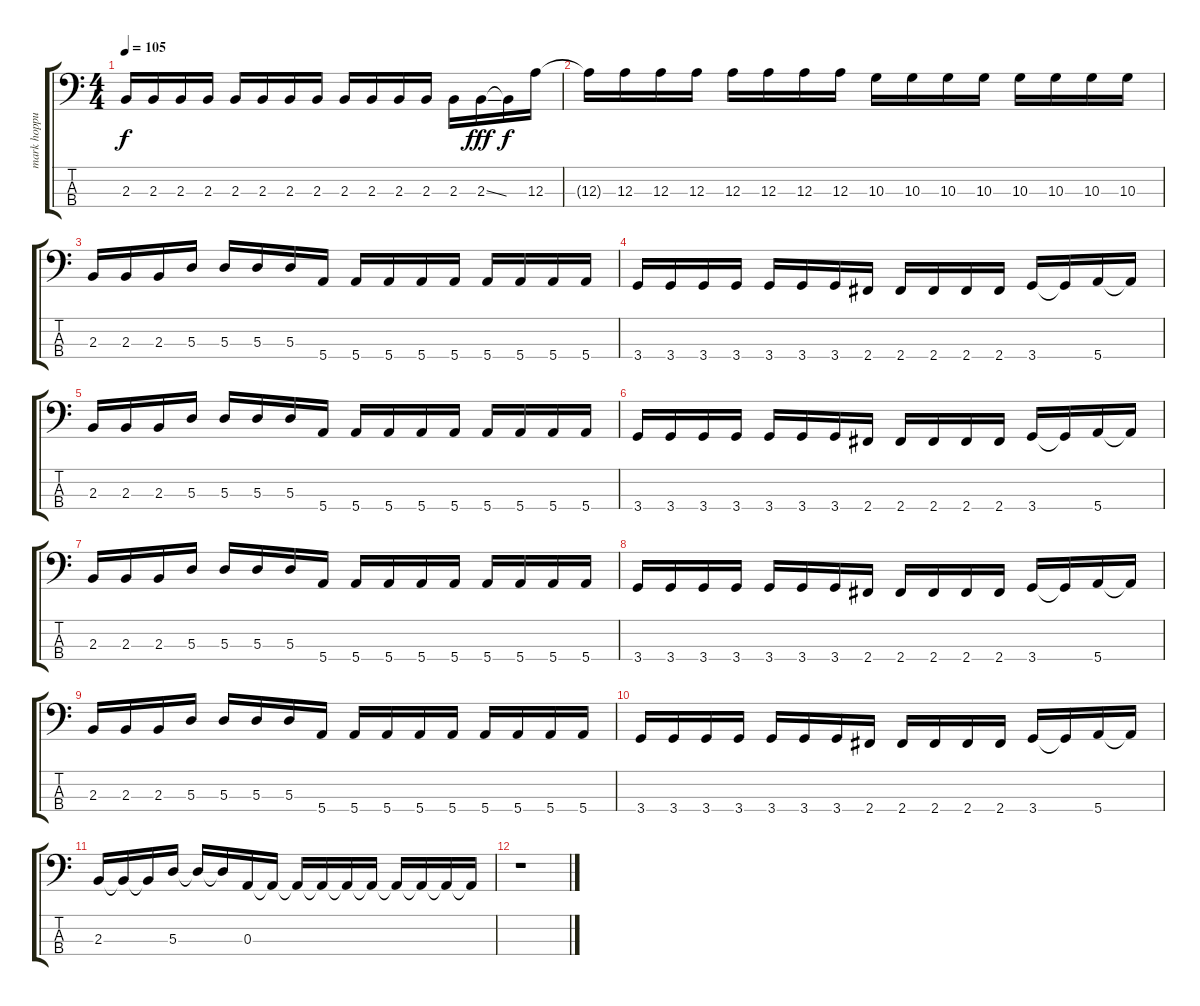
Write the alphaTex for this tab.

\track ("mark hoppus" "mark hoppu") {instrument electricbasspick}
\staff {score tabs}
\tuning (G2 D2 A1 E1) {hide}
\ts (4 4)
\tempo 105
\clef f4
\ks c
2.3{t}.16{dy f} 2.3.16 2.3.16 2.3.16 2.3.16 2.3.16 2.3.16 2.3.16 2.3.16 2.3.16 2.3.16 2.3.16 2.3.16 2.3{ss}.16{dy fff} 2.3{t}.16{dy f} 12.3.16 |
12.3{t}.16 12.3.16 12.3.16 12.3.16 12.3.16 12.3.16 12.3.16 12.3.16 10.3.16 10.3.16 10.3.16 10.3.16 10.3.16 10.3.16 10.3.16 10.3.16 |
2.3.16 2.3.16 2.3.16 5.3.16 5.3.16 5.3.16 5.3.16 5.4.16 5.4.16 5.4.16 5.4.16 5.4.16 5.4.16 5.4.16 5.4.16 5.4.16 |
3.4.16 3.4.16 3.4.16 3.4.16 3.4.16 3.4.16 3.4.16 2.4.16 2.4.16 2.4.16 2.4.16 2.4.16 3.4.16 3.4{t}.16 5.4.16 5.4{t}.16 |
2.3.16 2.3.16 2.3.16 5.3.16 5.3.16 5.3.16 5.3.16 5.4.16 5.4.16 5.4.16 5.4.16 5.4.16 5.4.16 5.4.16 5.4.16 5.4.16 |
3.4.16 3.4.16 3.4.16 3.4.16 3.4.16 3.4.16 3.4.16 2.4.16 2.4.16 2.4.16 2.4.16 2.4.16 3.4.16 3.4{t}.16 5.4.16 5.4{t}.16 |
2.3.16 2.3.16 2.3.16 5.3.16 5.3.16 5.3.16 5.3.16 5.4.16 5.4.16 5.4.16 5.4.16 5.4.16 5.4.16 5.4.16 5.4.16 5.4.16 |
3.4.16 3.4.16 3.4.16 3.4.16 3.4.16 3.4.16 3.4.16 2.4.16 2.4.16 2.4.16 2.4.16 2.4.16 3.4.16 3.4{t}.16 5.4.16 5.4{t}.16 |
2.3.16 2.3.16 2.3.16 5.3.16 5.3.16 5.3.16 5.3.16 5.4.16 5.4.16 5.4.16 5.4.16 5.4.16 5.4.16 5.4.16 5.4.16 5.4.16 |
3.4.16 3.4.16 3.4.16 3.4.16 3.4.16 3.4.16 3.4.16 2.4.16 2.4.16 2.4.16 2.4.16 2.4.16 3.4.16 3.4{t}.16 5.4.16 5.4{t}.16 |
2.3.16 2.3{t}.16 2.3{t}.16 5.3.16 5.3{t}.16 5.3{t}.16 0.3.16 0.3{t}.16 0.3{t}.16 0.3{t}.16 0.3{t}.16 0.3{t}.16 0.3{t}.16 0.3{t}.16 0.3{t}.16 0.3{t}.16 |
r.1
